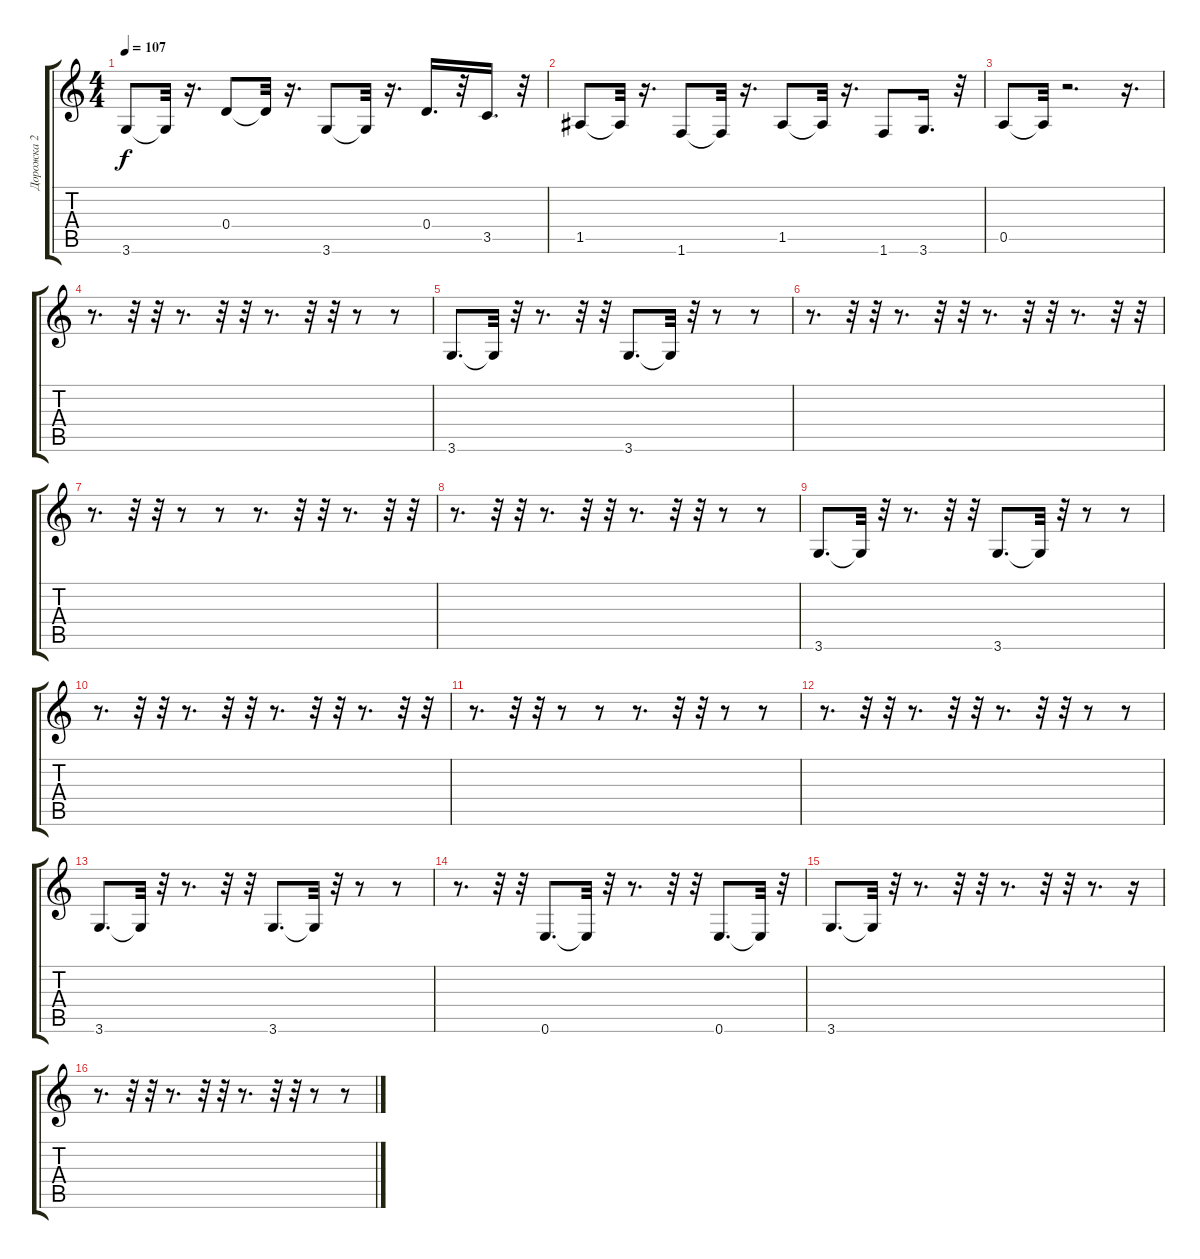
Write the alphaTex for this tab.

\track ("Дорожка 2" "Дорожка 2") {instrument electricbassfinger}
\staff {score tabs}
\tuning (E4 B3 G3 D3 A2 E2) {hide}
\ts (4 4)
\tempo 107
\clef g2
\ks c
3.6.8{dy f} 3.6{t}.32 r.16{d} 0.4.8 0.4{t}.32 r.16{d} 3.6.8 3.6{t}.32 r.16{d} 0.4.16{d} r.32 3.5.16{d} r.32 |
1.5.8 1.5{t}.32 r.16{d} 1.6.8 1.6{t}.32 r.16{d} 1.5.8 1.5{t}.32 r.16{d} 1.6.8 3.6.16{d} r.32 |
0.5.8 0.5{t}.32 r.2{d} r.16{d} |
r.8{d} r.32 r.32 r.8{d} r.32 r.32 r.8{d} r.32 r.32 r.8 r.8 |
3.6.8{d} 3.6{t}.32 r.32 r.8{d} r.32 r.32 3.6.8{d} 3.6{t}.32 r.32 r.8 r.8 |
r.8{d} r.32 r.32 r.8{d} r.32 r.32 r.8{d} r.32 r.32 r.8{d} r.32 r.32 |
r.8{d} r.32 r.32 r.8 r.8 r.8{d} r.32 r.32 r.8{d} r.32 r.32 |
r.8{d} r.32 r.32 r.8{d} r.32 r.32 r.8{d} r.32 r.32 r.8 r.8 |
3.6.8{d} 3.6{t}.32 r.32 r.8{d} r.32 r.32 3.6.8{d} 3.6{t}.32 r.32 r.8 r.8 |
r.8{d} r.32 r.32 r.8{d} r.32 r.32 r.8{d} r.32 r.32 r.8{d} r.32 r.32 |
r.8{d} r.32 r.32 r.8 r.8 r.8{d} r.32 r.32 r.8 r.8 |
r.8{d} r.32 r.32 r.8{d} r.32 r.32 r.8{d} r.32 r.32 r.8 r.8 |
3.6.8{d} 3.6{t}.32 r.32 r.8{d} r.32 r.32 3.6.8{d} 3.6{t}.32 r.32 r.8 r.8 |
r.8{d} r.32 r.32 0.6.8{d} 0.6{t}.32 r.32 r.8{d} r.32 r.32 0.6.8{d} 0.6{t}.32 r.32 |
3.6.8{d} 3.6{t}.32 r.32 r.8{d} r.32 r.32 r.8{d} r.32 r.32 r.8{d} r.16 |
r.8{d} r.32 r.32 r.8{d} r.32 r.32 r.8{d} r.32 r.32 r.8 r.8
